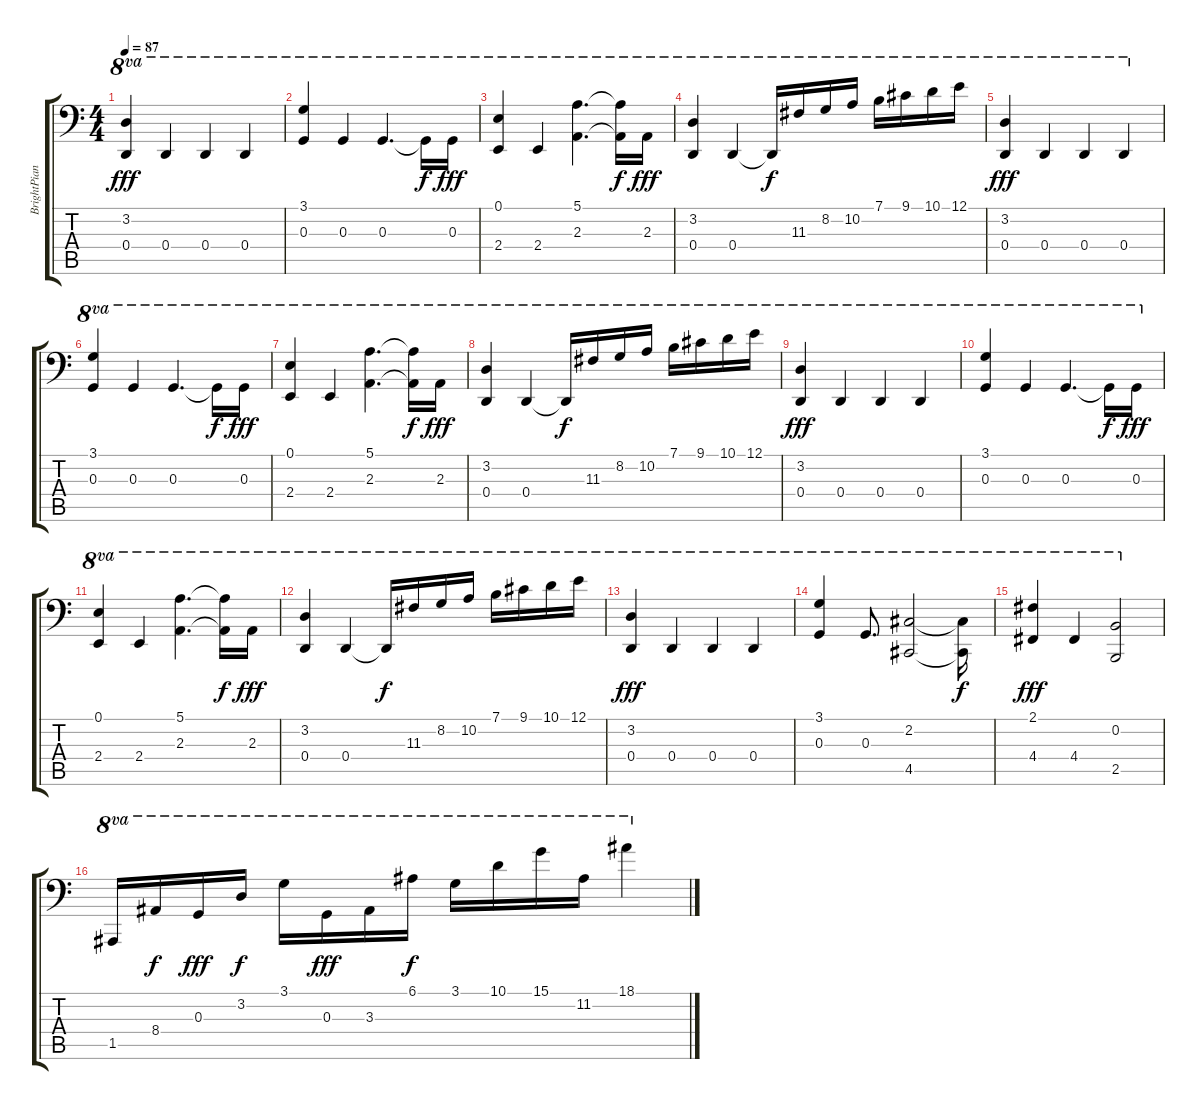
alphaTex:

\track ("BrightPiano" "BrightPian") {instrument acousticguitarsteel}
\staff {score tabs}
\tuning (E3 B2 G2 D2 A1 E1) {hide}
\ts (4 4)
\tempo 87
\clef f4
\ks c
(3.2 0.4).4{ot 8va dy fff} 0.4.4{ot 8va} 0.4.4{ot 8va} 0.4.4{ot 8va} |
(3.1 0.3).4{ot 8va} 0.3.4{ot 8va} 0.3.4{d ot 8va} 0.3{t}.16{ot 8va dy f beam Down} 0.3.16{ot 8va dy fff beam Down} |
(0.1 2.4).4{ot 8va} 2.4.4{ot 8va} (5.1 2.3).4{d ot 8va} (5.1{t} 2.3{t}).16{ot 8va dy f beam Down} 2.3.16{ot 8va dy fff beam Down} |
(3.2 0.4).4{ot 8va} 0.4.4{ot 8va} 0.4{t}.16{ot 8va dy f} 11.3.16{ot 8va} 8.2.16{ot 8va} 10.2.16{ot 8va} 7.1.16{ot 8va beam Down} 9.1.16{ot 8va beam Down} 10.1.16{ot 8va beam Down} 12.1.16{ot 8va beam Down} |
(3.2 0.4).4{ot 8va dy fff} 0.4.4{ot 8va} 0.4.4{ot 8va} 0.4.4{ot 8va} |
(3.1 0.3).4{ot 8va} 0.3.4{ot 8va} 0.3.4{d ot 8va} 0.3{t}.16{ot 8va dy f beam Down} 0.3.16{ot 8va dy fff beam Down} |
(0.1 2.4).4{ot 8va} 2.4.4{ot 8va} (5.1 2.3).4{d ot 8va} (5.1{t} 2.3{t}).16{ot 8va dy f beam Down} 2.3.16{ot 8va dy fff beam Down} |
(3.2 0.4).4{ot 8va} 0.4.4{ot 8va} 0.4{t}.16{ot 8va dy f} 11.3.16{ot 8va} 8.2.16{ot 8va} 10.2.16{ot 8va} 7.1.16{ot 8va beam Down} 9.1.16{ot 8va beam Down} 10.1.16{ot 8va beam Down} 12.1.16{ot 8va beam Down} |
(3.2 0.4).4{ot 8va dy fff} 0.4.4{ot 8va} 0.4.4{ot 8va} 0.4.4{ot 8va} |
(3.1 0.3).4{ot 8va} 0.3.4{ot 8va} 0.3.4{d ot 8va} 0.3{t}.16{ot 8va dy f beam Down} 0.3.16{ot 8va dy fff beam Down} |
(0.1 2.4).4{ot 8va} 2.4.4{ot 8va} (5.1 2.3).4{d ot 8va} (5.1{t} 2.3{t}).16{ot 8va dy f beam Down} 2.3.16{ot 8va dy fff beam Down} |
(3.2 0.4).4{ot 8va} 0.4.4{ot 8va} 0.4{t}.16{ot 8va dy f} 11.3.16{ot 8va} 8.2.16{ot 8va} 10.2.16{ot 8va} 7.1.16{ot 8va beam Down} 9.1.16{ot 8va beam Down} 10.1.16{ot 8va beam Down} 12.1.16{ot 8va beam Down} |
(3.2 0.4).4{ot 8va dy fff} 0.4.4{ot 8va} 0.4.4{ot 8va} 0.4.4{ot 8va} |
(3.1 0.3).4{ot 8va} 0.3.8{d ot 8va} (2.2 4.5).2{ot 8va} (2.2{t} 4.5{t}).16{ot 8va dy f beam Down} |
(2.1 4.4).4{ot 8va dy fff} 4.4.4{ot 8va} (0.2 2.5).2{ot 8va} |
1.5.16{ot 8va beam Up} 8.4.16{ot 8va dy f beam Up} 0.3.16{ot 8va dy fff beam Up} 3.2.16{ot 8va dy f beam Up} 3.1.16{ot 8va beam Down} 0.3.16{ot 8va dy fff beam Down} 3.3.16{ot 8va beam Down} 6.1.16{ot 8va dy f beam Down} 3.1.16{ot 8va beam Down} 10.1.16{ot 8va beam Down} 15.1.16{ot 8va beam Down} 11.2.16{ot 8va beam Down} 18.1.4{ot 8va}
